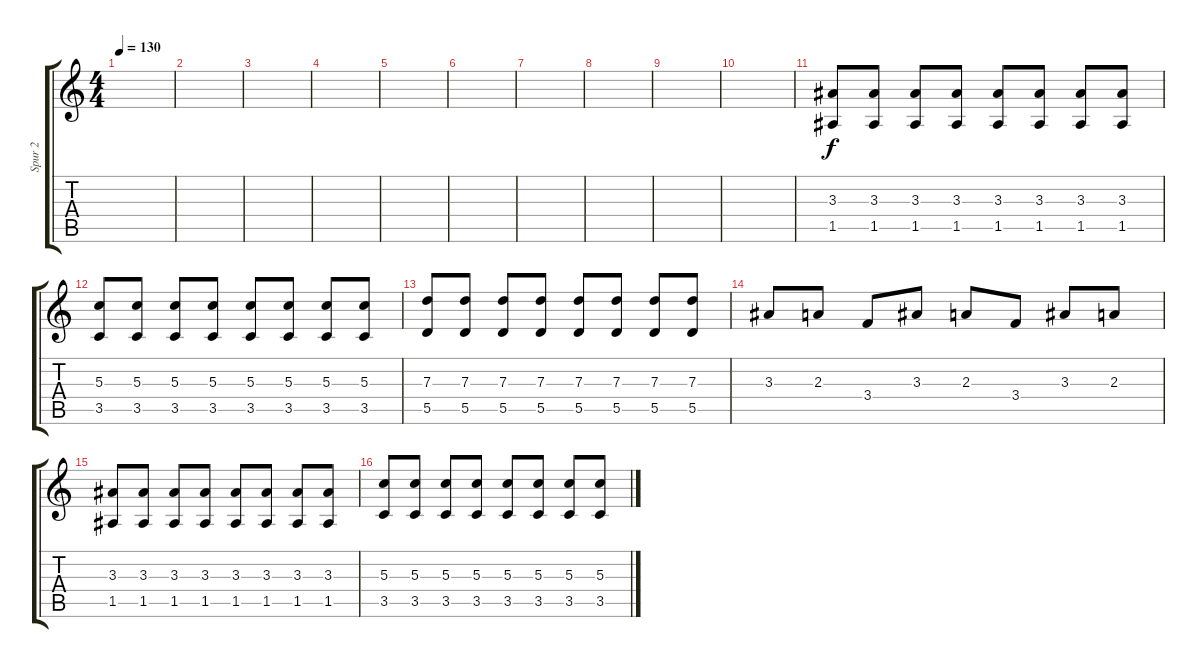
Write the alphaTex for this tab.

\track ("Spur 2" "Spur 2") {instrument acousticguitarsteel}
\staff {score tabs}
\tuning (E4 B3 G3 D3 A2 E2) {hide}
\ts (4 4)
\tempo 130
\clef g2
\ks c
|
|
|
|
|
|
|
|
|
|
(3.3 1.5).8{dy f} (3.3 1.5).8 (3.3 1.5).8 (3.3 1.5).8 (3.3 1.5).8 (3.3 1.5).8 (3.3 1.5).8 (3.3 1.5).8 |
(5.3 3.5).8 (5.3 3.5).8 (5.3 3.5).8 (5.3 3.5).8 (5.3 3.5).8 (5.3 3.5).8 (5.3 3.5).8 (5.3 3.5).8 |
(7.3 5.5).8 (7.3 5.5).8 (7.3 5.5).8 (7.3 5.5).8 (7.3 5.5).8 (7.3 5.5).8 (7.3 5.5).8 (7.3 5.5).8 |
3.3.8 2.3.8 3.4.8 3.3.8 2.3.8 3.4.8 3.3.8 2.3.8 |
(3.3 1.5).8 (3.3 1.5).8 (3.3 1.5).8 (3.3 1.5).8 (3.3 1.5).8 (3.3 1.5).8 (3.3 1.5).8 (3.3 1.5).8 |
(5.3 3.5).8 (5.3 3.5).8 (5.3 3.5).8 (5.3 3.5).8 (5.3 3.5).8 (5.3 3.5).8 (5.3 3.5).8 (5.3 3.5).8
